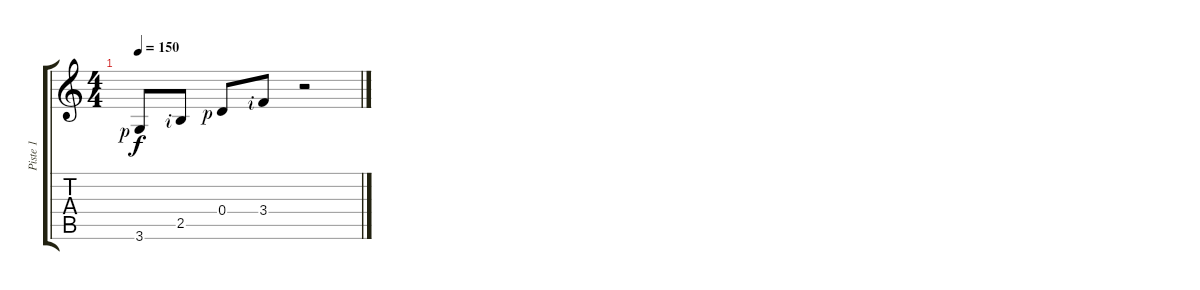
\track ("Piste 1" "Piste 1") {instrument acousticguitarnylon}
\staff {score tabs}
\tuning (E4 B3 G3 D3 A2 E2) {hide}
\ts (4 4)
\tempo 150
\clef g2
\ks c
3.6{rf 1}.8{dy f} 2.5{rf 2}.8 0.4{rf 1}.8 3.4{rf 2}.8 r.2
